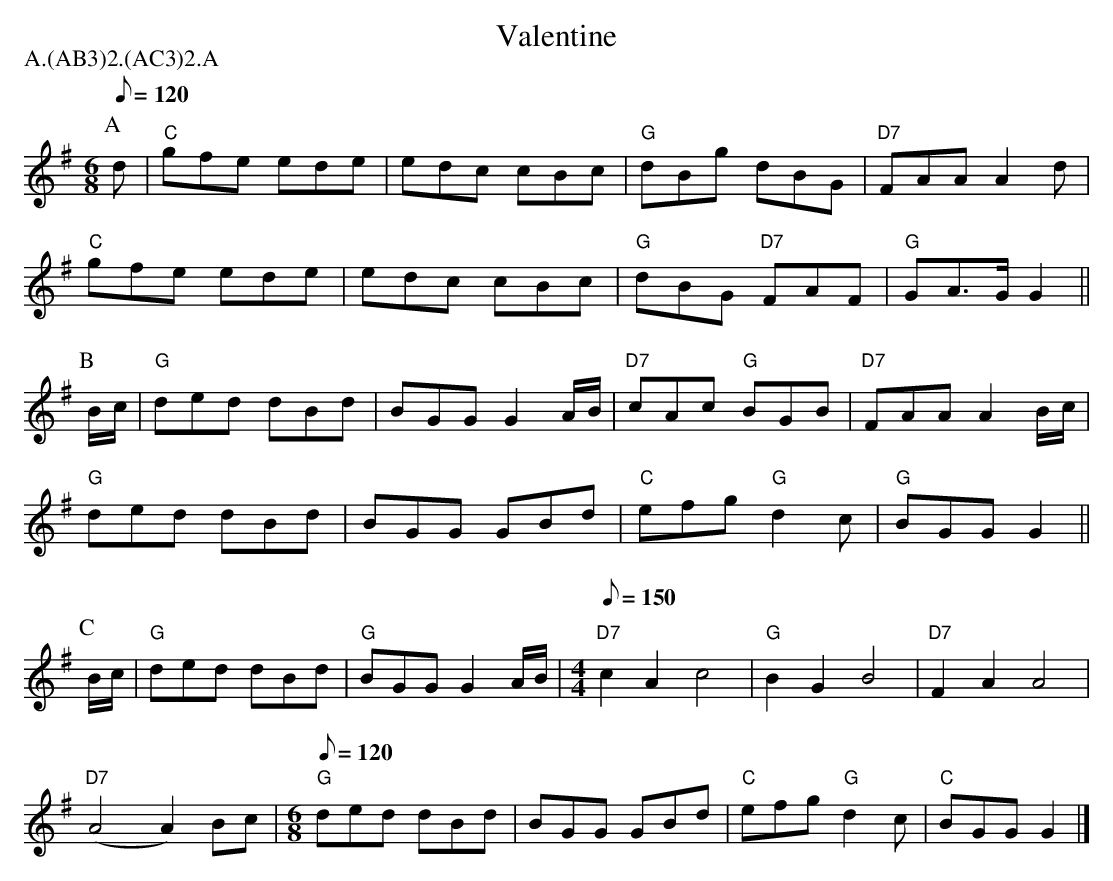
X:1
T: Valentine
P: A.(AB3)2.(AC3)2.A
M: 6/8
K: G
L: 1/8
Q: 120
P: A
d |\
"C" gfe ede | edc cBc | "G" dBg dBG | "D7" FAA A2 d |
"C" gfe ede | edc cBc | "G" dBG "D7" FAF | "G" GA>G G2 ||
P: B
B/c/ |\
"G" ded dBd | BGG G2 A/B/ | "D7" cAc "G" BGB | "D7" FAA A2 B/c/ |
"G" ded dBd | BGG GBd | "C" efg "G" d2c | "G" BGG G2 ||
P: C
B/c/ |\
"G" ded dBd | "G" BGG G2 A/B/ |\
M: 4/4
Q: 150
"D7" c2 A2 c4 | "G" B2 G2 B4 | "D7" F2 A2 A4 |
"D7" (A4 A2) Bc |\
M: 6/8
Q: 120
"G" ded dBd | BGG GBd | "C" efg "G" d2c | "C" BGG G2 |]
